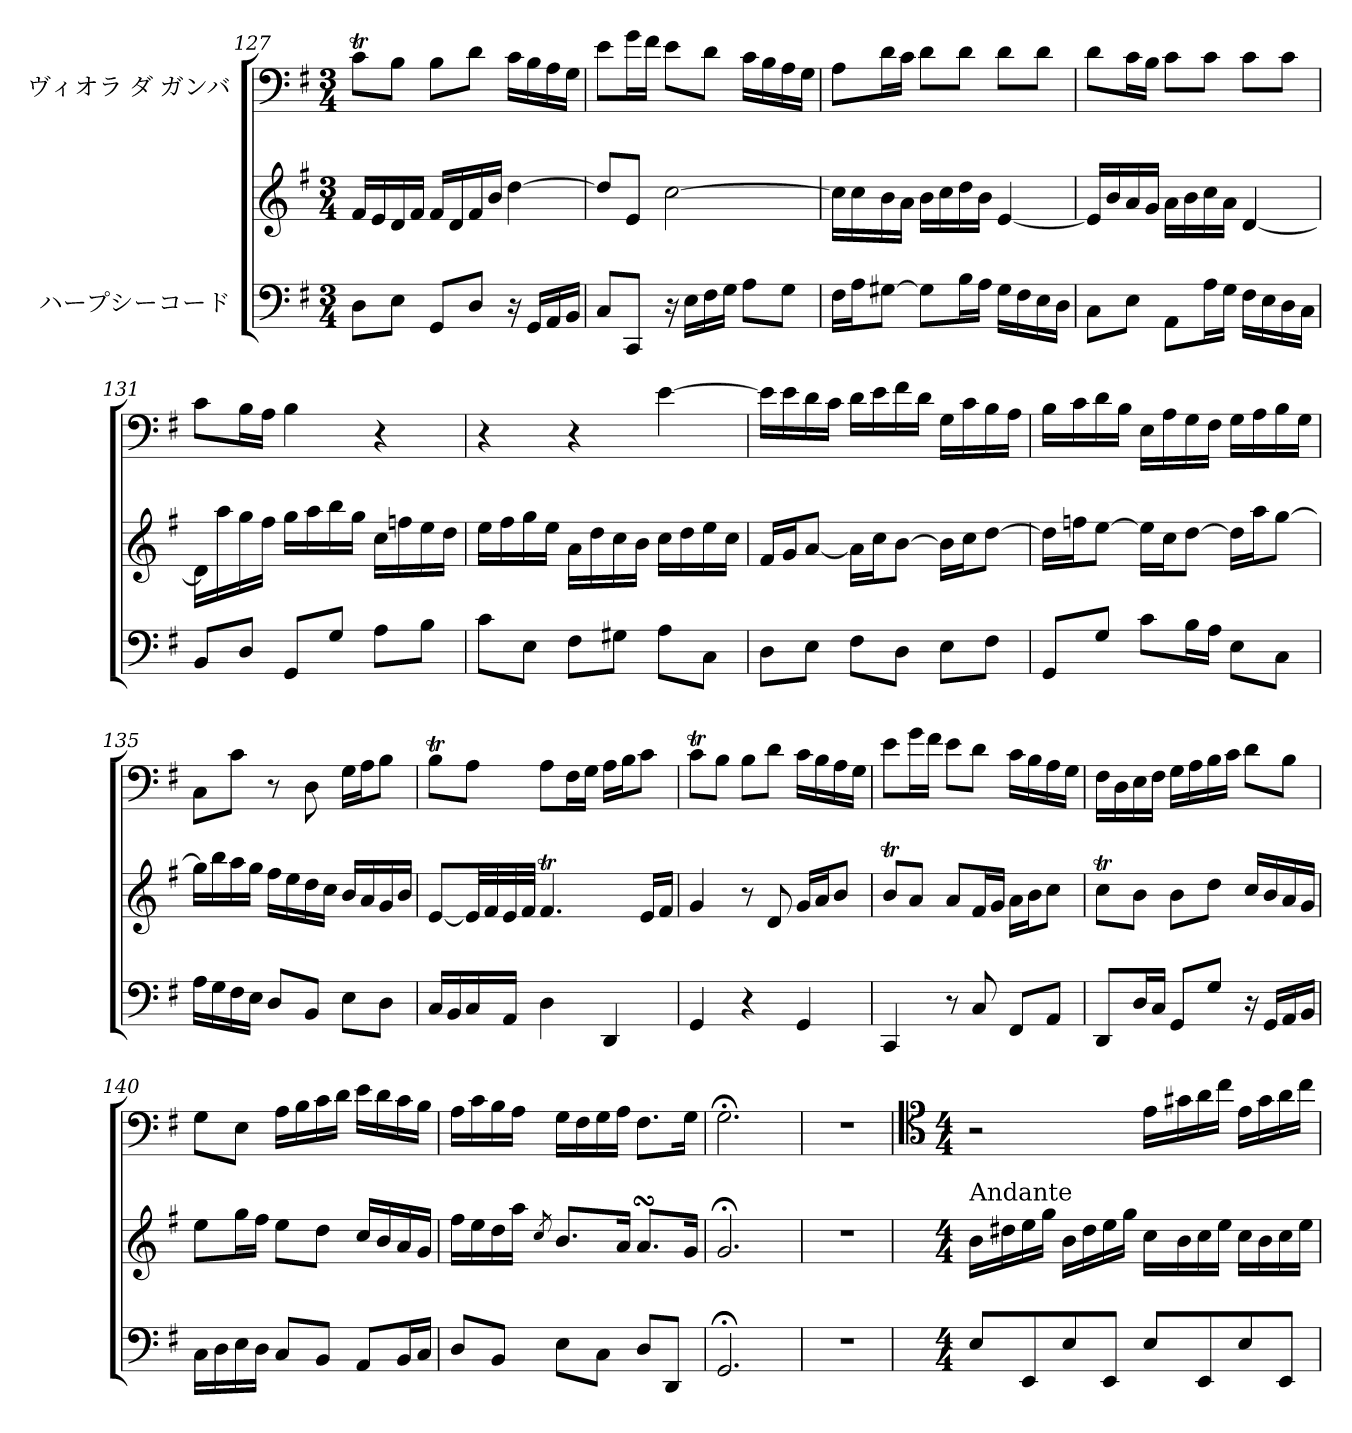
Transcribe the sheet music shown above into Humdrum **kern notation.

**kern	**kern	**kern
*part2	*part2	*part1
*staff3	*staff2	*staff1
*I"ハープシーコード	*	*I"ヴィオラ ダ ガンバ
*clefF4	*clefG2	*clefF4
*k[f#]	*k[f#]	*k[f#]
*M3/4	*M3/4	*M3/4
=127	=127	=127
8D\L	16f#/LL	8cT\L
.	16e/	.
8E\J	16d/	8B\J
.	16f#/JJ	.
8GG/L	16f#/LL	8B\L
.	16d/	.
8D/J	16f#/	8d\J
.	16b/JJ	.
16r	[4dd\	16c\LL
16GG/LL	.	16B\
16AA/	.	16A\
16BB/JJ	.	16G\JJ
!!LO:LB:g=z
=128	=128	=128
8C/L	8dd/L]	8e\L
8CC/J	8e/J	16g\L
.	.	16f#\JJ
16r	[2cc\	8e\L
16E\LL	.	.
16F#\	.	8d\J
16G\JJ	.	.
8A\L	.	16c\LL
.	.	16B\
8G\J	.	16A\
.	.	16G\JJ
=129	=129	=129
16F#\LL	16cc\LL]	8A\L
16A\J	16cc\	.
[8G#X\J	16b\	16d\L
.	16a\JJ	16c\JJ
8G#\L]	16b\LL	8d\L
.	16cc\	.
16B\L	16dd\	8d\J
16A\JJ	16b\JJ	.
16G#\LL	[4e/	8d\L
16F#\	.	.
16E\	.	8d\J
16D\JJ	.	.
=130	=130	=130
8C\L	16e/LL]	8d\L
.	16b/	.
8E\J	16a/	16c\L
.	16g/JJ	16B\JJ
8AA\L	16a\LL	8c\L
.	16b\	.
16A\L	16cc\	8c\J
16G\JJ	16a\JJ	.
16F#\LL	[4d/	8c\L
16E\	.	.
16D\	.	8c\J
16C\JJ	.	.
!!LO:LB:g=z
=131	=131	=131
8BB/L	16d\LL]	8c\L
.	16aa\	.
8D/J	16gg\	16B\L
.	16ff#\JJ	16A\JJ
8GG/L	16gg\LL	4B\
.	16aa\	.
8G/J	16bb\	.
.	16gg\JJ	.
8A\L	16cc\LL	4r
.	16ffn\	.
8B\J	16ee\	.
.	16dd\JJ	.
=132	=132	=132
8c\L	16ee\LL	4r
.	16ff#\	.
8E\J	16gg\	.
.	16ee\JJ	.
8F#\L	16a\LL	4r
.	16dd\	.
8G#X\J	16cc\	.
.	16b\JJ	.
8A\L	16cc\LL	[4e\
.	16dd\	.
8C\J	16ee\	.
.	16cc\JJ	.
=133	=133	=133
8D\L	16f#/LL	16e\LL]
.	16g/J	16e\
8E\J	[8a/J	16d\
.	.	16c\JJ
8F#\L	16a\LL]	16d\LL
.	16cc\J	16e\
8D\J	[8b\J	16f#\
.	.	16d\JJ
8E\L	16b\LL]	16G\LL
.	16cc\J	16c\
8F#\J	[8dd\J	16B\
.	.	16A\JJ
!!LO:PB:g=z
=134	=134	=134
8GG/L	16dd\LL]	16B\LL
.	16ffn\J	16c\
8G/J	[8ee\J	16d\
.	.	16B\JJ
8c\L	16ee\LL]	16E\LL
.	16cc\J	16A\
16B\L	[8dd\J	16G\
16A\JJ	.	16F#\JJ
8E\L	16dd\LL]	16G\LL
.	16aa\J	16A\
8C\J	[8gg\J	16B\
.	.	16G\JJ
=135	=135	=135
16A\LL	16gg\LL]	8C\L
16G\	16bb\	.
16F#\	16aa\	8c\J
16E\JJ	16gg\JJ	.
8D/L	16ff#\LL	8r
.	16ee\	.
8BB/J	16dd\	8D\
.	16cc\JJ	.
8E\L	16b/LL	16G\LL
.	16a/	16A\J
8D\J	16g/	8B\J
.	16b/JJ	.
=136	=136	=136
16C/LL	[8e/L	8Bt\L
16BB/	.	.
16C/	32e/LL]	8A\J
.	32f#/	.
16AA/JJ	32e/	.
.	32f#/JJJ	.
4D\	4.f#t/	8A\L
.	.	16F#\L
.	.	16G\JJ
4DD/	.	16A\LL
.	.	16B\J
.	16e/LL	8c\J
.	16f#TTT/JJ	.
=137	=137	=137
4GG/	4g/	8cT\L
.	.	8B\J
4r	8r	8B\L
.	8d/	8d\J
4GG/	16g/LL	16c\LL
.	16a/J	16B\
.	8b/J	16A\
.	.	16G\JJ
!!LO:LB:g=z
=138	=138	=138
4CC/	8bt/L	8e\L
.	8a/J	16g\L
.	.	16f#\JJ
8r	8a/L	8e\L
8C/	16f#/L	8d\J
.	16g/JJ	.
8FF#/L	16a\LL	16c\LL
.	16b\J	16B\
8AA/J	8cc\J	16A\
.	.	16G\JJ
=139	=139	=139
8DD/L	8ccT\L	16F#\LL
.	.	16D\
16D/L	8b\J	16E\
16C/JJ	.	16F#\JJ
8GG/L	8b\L	16G\LL
.	.	16A\
8G/J	8dd\J	16B\
.	.	16c\JJ
16r	16cc/LL	8d\L
16GG/LL	16b/	.
16AA/	16a/	8B\J
16BB/JJ	16g/JJ	.
=140	=140	=140
16C\LL	8ee\L	8G\L
16D\	.	.
16E\	16gg\L	8E\J
16D\JJ	16ff#\JJ	.
8C/L	8ee\L	16A\LL
.	.	16B\
8BB/J	8dd\J	16c\
.	.	16d\JJ
8AA/L	16cc/LL	16e\LL
.	16b/	16d\
16BB/L	16a/	16c\
16C/JJ	16g/JJ	16B\JJ
!!LO:LB:g=z
=141	=141	=141
8D/L	16ff#\LL	16A\LL
.	16ee\	16c\
8BB/J	16dd\	16B\
.	16aa\JJ	16A\JJ
.	8qcc/	.
8E\L	8.b/L	16G\LL
.	.	16F#\
8C\J	.	16G\
.	16a/Jk	16A\JJ
8D/L	8.asSSS/L	8.F#\L
8DD/J	.	.
.	16g/Jk	16G\Jk
=142	=142	=142
2.GG;</	2.g;</	2.G;<\
=143	=143	=143
2.r	2.r	2.r
!!LO:PB:g=z
=144	=144	=144
*	*	*clefC4
*M4/4	*M4/4	*M4/4
*	*	*MM76
!	!LO:TX:a:t=Andante	!
8E/L	16b\LL	2r
.	16dd#X\	.
8EE/	16ee\	.
.	16gg\JJ	.
8E/	16b\LL	.
.	16dd#\	.
8EE/J	16ee\	.
.	16gg\JJ	.
8E/L	16cc\LL	16e\LL
.	16b\	16g#X\
8EE/	16cc\	16a\
.	16ee\JJ	16cc\JJ
8E/	16cc\LL	16e\LL
.	16b\	16g#\
8EE/J	16cc\	16a\
.	16ee\JJ	16cc\JJ
=	=	=
*-	*-	*-
